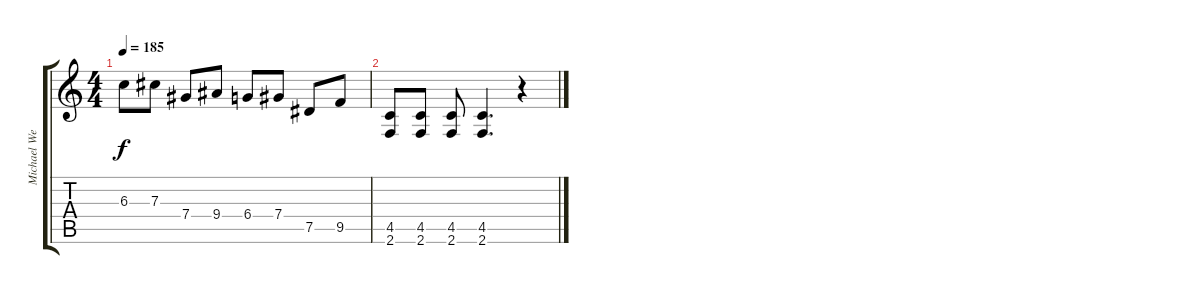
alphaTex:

\track ("Michael Weikath" "Michael We") {instrument distortionguitar}
\staff {score tabs}
\tuning (Eb4 Bb3 Gb3 Db3 Ab2 Eb2) {hide}
\ts (4 4)
\tempo 185
\clef g2
\ks c
6.3.8{dy f} 7.3.8 7.4.8 9.4.8 6.4.8 7.4.8 7.5.8 9.5.8 |
(4.5 2.6).8 (4.5 2.6).8 (4.5 2.6).8 (4.5 2.6).4{d} r.4
